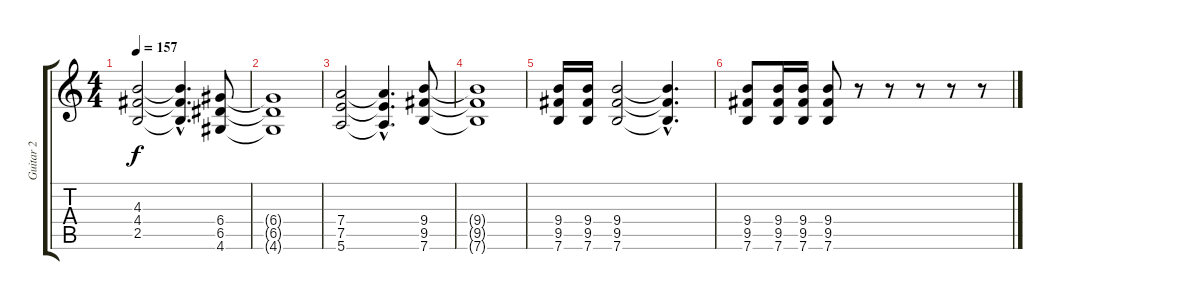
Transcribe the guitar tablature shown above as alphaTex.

\track ("Guitar 2" "Guitar 2") {instrument distortionguitar}
\staff {score tabs}
\tuning (E4 B3 G3 D3 A2 E2) {hide}
\ts (4 4)
\tempo 157
\clef g2
\ks c
(4.3 4.4 2.5).2{dy f} (4.3{hac t} 4.4{hac t} 2.5{hac t}).4{d} (6.4 6.5 4.6).8 |
(6.4{t} 6.5{t} 4.6{t}).1 |
(7.4 7.5 5.6).2 (7.4{hac t} 7.5{hac t} 5.6{hac t}).4{d} (9.4 9.5 7.6).8 |
(9.4{t} 9.5{t} 7.6{t}).1 |
(9.4 9.5 7.6).16 (9.4 9.5 7.6).16 (9.4 9.5 7.6).2 (9.4{hac t} 9.5{hac t} 7.6{hac t}).4{d} |
(9.4 9.5 7.6).8 (9.4 9.5 7.6).16 (9.4 9.5 7.6).16 (9.4 9.5 7.6).8 r.8 r.8 r.8 r.8 r.8
